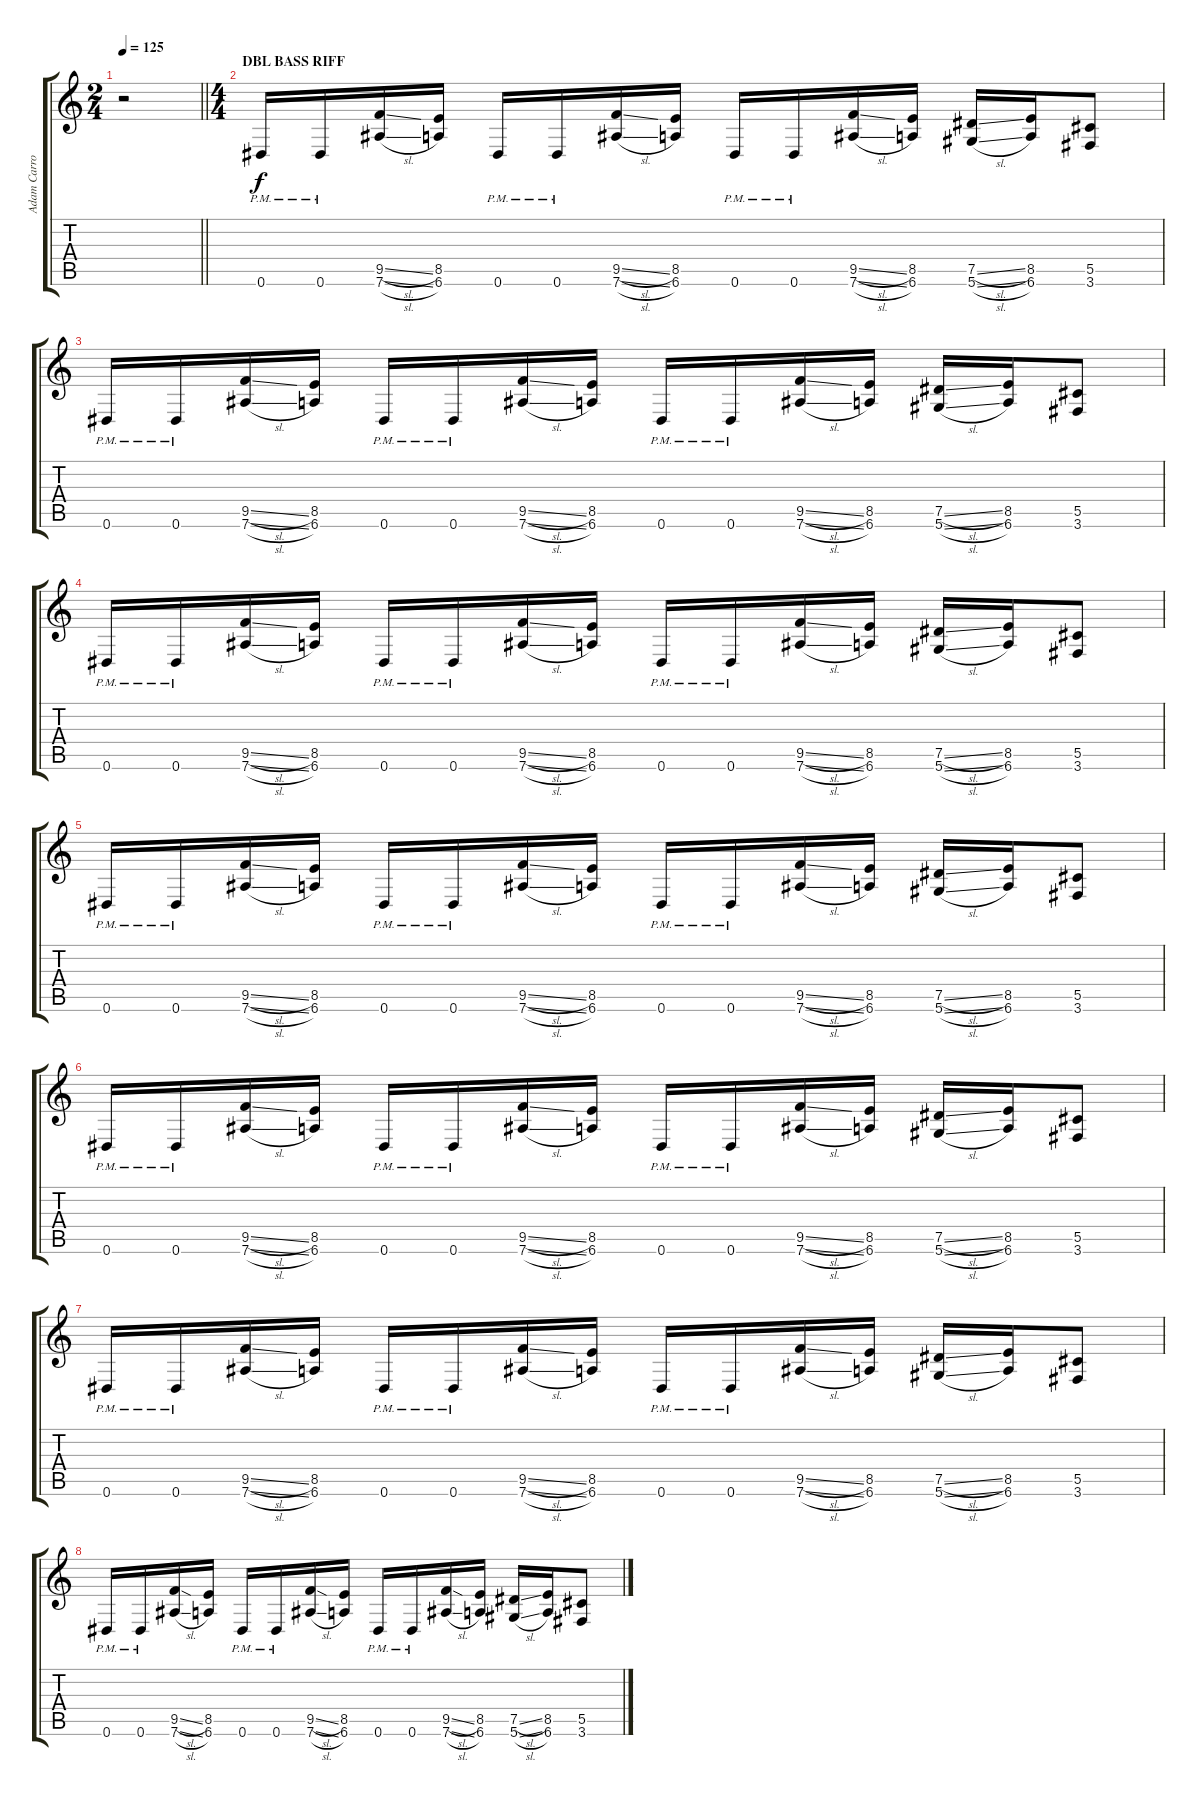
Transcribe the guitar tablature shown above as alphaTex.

\track ("Adam Carroll" "Adam Carro") {instrument distortionguitar}
\staff {score tabs}
\tuning (Eb4 Bb3 Gb3 Db3 Ab2 Eb2) {hide}
\ts (2 4)
\tempo 125
\clef g2
\barLineRight lightlight
\ks c
r.2{dy f} |
\ts (4 4)
\section ("" "DBL BASS RIFF")
0.6{pm}.16 0.6{pm}.16 (9.5{sl} 7.6{sl}).16 (8.5 6.6).16 0.6{pm}.16 0.6{pm}.16 (9.5{sl} 7.6{sl}).16 (8.5 6.6).16 0.6{pm}.16 0.6{pm}.16 (9.5{sl} 7.6{sl}).16 (8.5 6.6).16 (7.5{sl} 5.6{sl}).16 (8.5 6.6).16 (5.5 3.6).8 |
0.6{pm}.16 0.6{pm}.16 (9.5{sl} 7.6{sl}).16 (8.5 6.6).16 0.6{pm}.16 0.6{pm}.16 (9.5{sl} 7.6{sl}).16 (8.5 6.6).16 0.6{pm}.16 0.6{pm}.16 (9.5{sl} 7.6{sl}).16 (8.5 6.6).16 (7.5{sl} 5.6{sl}).16 (8.5 6.6).16 (5.5 3.6).8 |
0.6{pm}.16 0.6{pm}.16 (9.5{sl} 7.6{sl}).16 (8.5 6.6).16 0.6{pm}.16 0.6{pm}.16 (9.5{sl} 7.6{sl}).16 (8.5 6.6).16 0.6{pm}.16 0.6{pm}.16 (9.5{sl} 7.6{sl}).16 (8.5 6.6).16 (7.5{sl} 5.6{sl}).16 (8.5 6.6).16 (5.5 3.6).8 |
0.6{pm}.16 0.6{pm}.16 (9.5{sl} 7.6{sl}).16 (8.5 6.6).16 0.6{pm}.16 0.6{pm}.16 (9.5{sl} 7.6{sl}).16 (8.5 6.6).16 0.6{pm}.16 0.6{pm}.16 (9.5{sl} 7.6{sl}).16 (8.5 6.6).16 (7.5{sl} 5.6{sl}).16 (8.5 6.6).16 (5.5 3.6).8 |
0.6{pm}.16 0.6{pm}.16 (9.5{sl} 7.6{sl}).16 (8.5 6.6).16 0.6{pm}.16 0.6{pm}.16 (9.5{sl} 7.6{sl}).16 (8.5 6.6).16 0.6{pm}.16 0.6{pm}.16 (9.5{sl} 7.6{sl}).16 (8.5 6.6).16 (7.5{sl} 5.6{sl}).16 (8.5 6.6).16 (5.5 3.6).8 |
0.6{pm}.16 0.6{pm}.16 (9.5{sl} 7.6{sl}).16 (8.5 6.6).16 0.6{pm}.16 0.6{pm}.16 (9.5{sl} 7.6{sl}).16 (8.5 6.6).16 0.6{pm}.16 0.6{pm}.16 (9.5{sl} 7.6{sl}).16 (8.5 6.6).16 (7.5{sl} 5.6{sl}).16 (8.5 6.6).16 (5.5 3.6).8 |
0.6{pm}.16 0.6{pm}.16 (9.5{sl} 7.6{sl}).16 (8.5 6.6).16 0.6{pm}.16 0.6{pm}.16 (9.5{sl} 7.6{sl}).16 (8.5 6.6).16 0.6{pm}.16 0.6{pm}.16 (9.5{sl} 7.6{sl}).16 (8.5 6.6).16 (7.5{sl} 5.6{sl}).16 (8.5 6.6).16 (5.5 3.6).8
